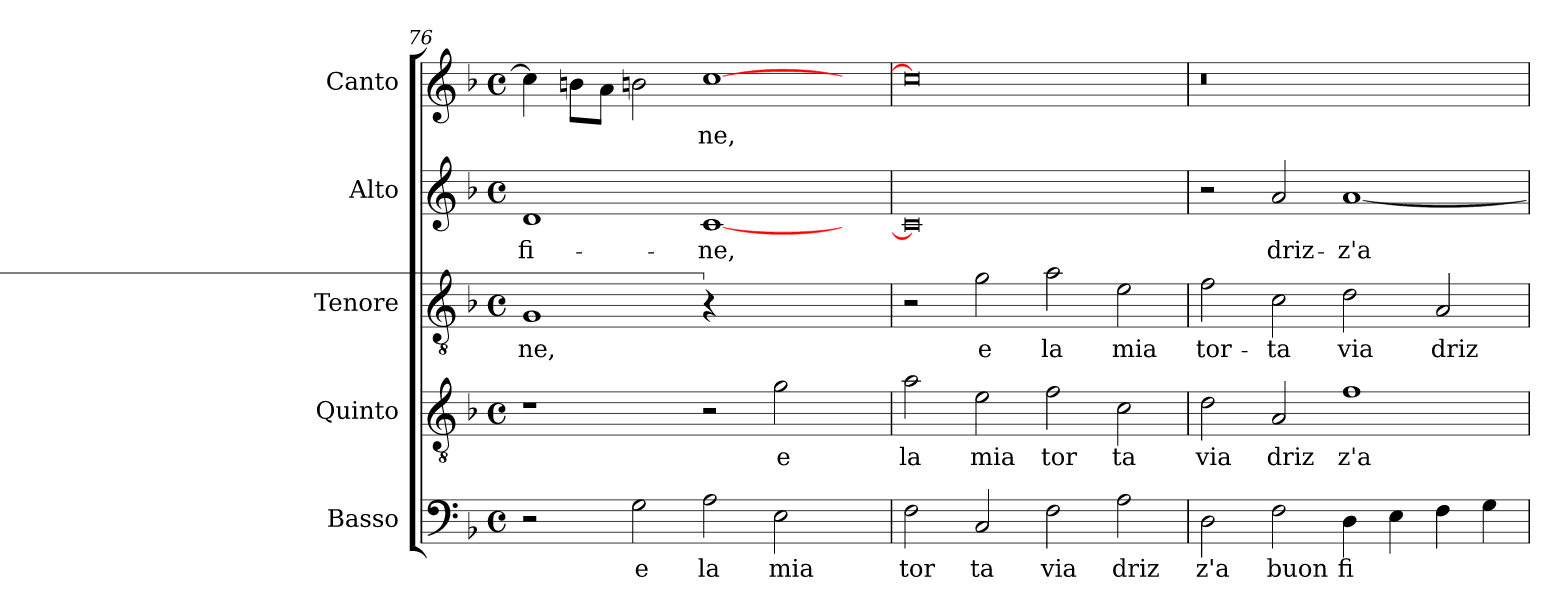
**kern	**text	**kern	**text	**kern	**text	**kern	**text	**kern	**text
*part5	*part5	*part4	*part4	*part3	*part3	*part2	*part2	*part1	*part1
*staff5	*staff5	*staff4	*staff4	*staff3	*staff3	*staff2	*staff2	*staff1	*staff1
*I"Basso	*	*I"Quinto	*	*I"Tenore	*	*I"Alto	*	*I"Canto	*
!!LO:LB:g=z
*clefF4	*	*clefGv2	*	*clefGv2	*	*clefG2	*	*clefG2	*
*k[b-]	*	*k[b-]	*	*k[b-]	*	*k[b-]	*	*k[b-]	*
*F:	*	*F:	*	*F:	*	*F:	*	*F:	*
*M4/4	*	*M4/4	*	*M4/4	*	*M4/4	*	*M4/4	*
*met(c)	*	*met(c)	*	*met(c)	*	*met(c)	*	*met(c)	*
=76	=76	=76	=76	=76	=76	=76	=76	=76	=76
!	!	!	!	!	!LO:LY:b:cj	!	!LO:LY:b:cj	!	!
2r	.	1r	.	1G	ne,	1d	fi-	4cc\]	.
.	.	.	.	.	.	.	.	8b\L	.
.	.	.	.	.	.	.	.	8a\J	.
!	!LO:LY:b:cj	!	!	!	!	!	!	!	!
2G\	e	.	.	.	.	.	.	2bn\	.
!	!LO:LY:b:cj	!	!	!LO:N:vis=1	!	!	!LO:LY:b:cj	!	!LO:LY:b:cj
2A\	la	2r	.	4%5r	.	[<1c	-ne,	[>1cc	ne,
!	!LO:LY:b:cj	!	!LO:LY:b:cj	!	!	!	!	!	!
2E\	mia	2g\	e	.	.	.	.	.	.
4ryy	.	4ryy	.	.	.	4ryy	.	4ryy	.
=77	=77	=77	=77	=77	=77	=77	=77	=77	=77
!	!LO:LY:b:cj	!	!LO:LY:b:cj	!	!	!	!	!	!
2F\	tor	2a\	la	2r	.	0c]	.	0cc]	.
!	!LO:LY:b:cj	!	!LO:LY:b:cj	!	!LO:LY:b:cj	!	!	!	!
2C/	ta	2e\	mia	2g\	e	.	.	.	.
!	!LO:LY:b:cj	!	!LO:LY:b:cj	!	!LO:LY:b:cj	!	!	!	!
2F\	via	2f\	tor	2a\	la	.	.	.	.
!	!LO:LY:b:cj	!	!LO:LY:b:cj	!	!LO:LY:b:cj	!	!	!	!
2A\	driz	2c\	ta	2e\	mia	.	.	.	.
=78	=78	=78	=78	=78	=78	=78	=78	=78	=78
!	!LO:LY:b:cj	!	!LO:LY:b:cj	!	!LO:LY:b:cj	!	!	!	!
2D\	z'a	2d\	via	2f\	tor-	2r	.	0r	.
!	!LO:LY:b:cj	!	!LO:LY:b:cj	!	!LO:LY:b:cj	!	!LO:LY:b:cj	!	!
2F\	buon	2A/	driz	2c\	-ta	2a/	driz-	.	.
!	!LO:LY:b:cj	!	!LO:LY:b:cj	!	!LO:LY:b:cj	!	!LO:LY:b:cj	!	!
4D\	fi	1f	z'a	2d\	via	[<1a	-z'a	.	.
4E\	.	.	.	.	.	.	.	.	.
!	!	!	!	!	!LO:LY:b:cj	!	!	!	!
4F\	.	.	.	2A/	driz-	.	.	.	.
4G\	.	.	.	.	.	.	.	.	.
=	=	=	=	=	=	=	=	=	=
*-	*-	*-	*-	*-	*-	*-	*-	*-	*-
